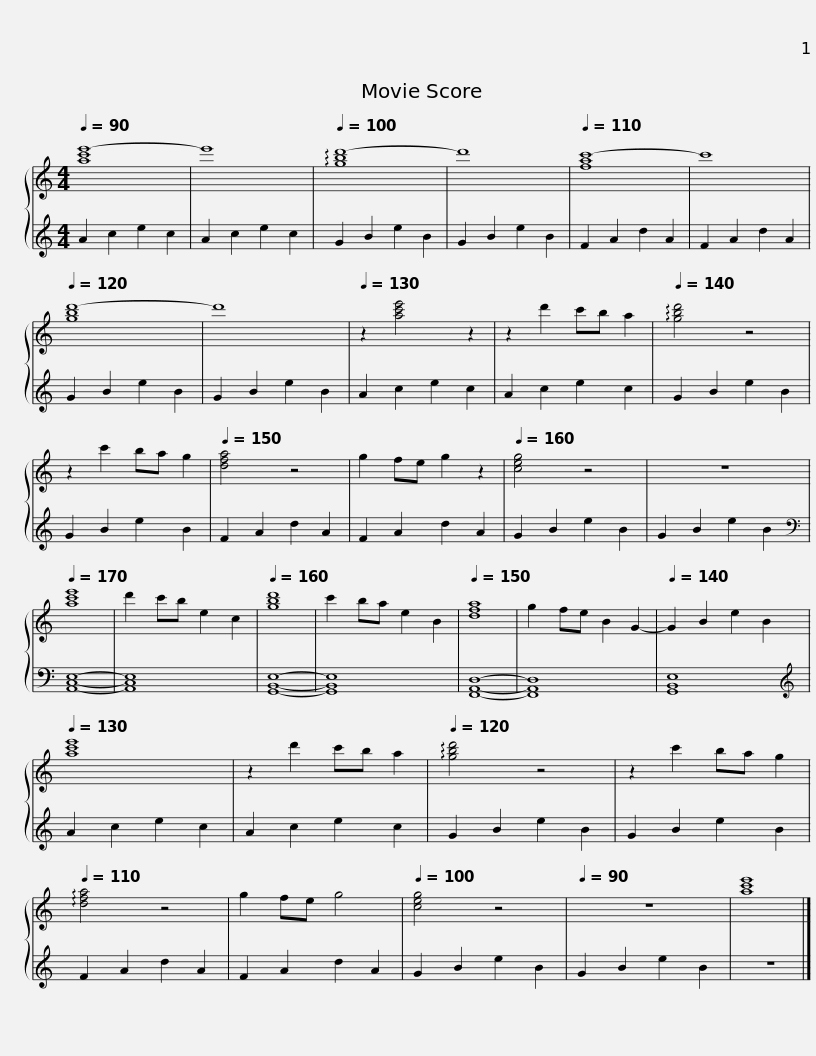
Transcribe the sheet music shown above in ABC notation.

X:1
%%score { 1 | 2 }
L:1/8
Q:1/4=90
M:4/4
I:linebreak $
K:C
V:1 treble
V:2 treble
V:1
 [ac'e'-]8 | e'8 |[Q:1/4=100] !arpeggio![gbd'-]8 | d'8 |[Q:1/4=110] [fac'-]8 | %5
 c'8 |[Q:1/4=120] [gbd'-]8 | d'8 |[Q:1/4=130] z2 [ac'e']4 z2 |$ z2 d'2 c'b a2 | %10
[Q:1/4=140] !arpeggio![gbd']4 z4 | z2 c'2 ba g2 |[Q:1/4=150] [dfa]4 z4 | g2 fe g2 z2 |[Q:1/4=160] [ceg]4 z4 | %15
 z8 |[Q:1/4=170] [ac'e']8 | d'2 c'b e2 c2 |$[Q:1/4=160] [gbd']8 | c'2 ba e2 B2 | %20
[Q:1/4=150] [dfa]8 | g2 fe B2 G2- |[Q:1/4=140] G2 B2 e2 B2 |[Q:1/4=130] [ac'e']8 | z2 d'2 c'b a2 | %25
[Q:1/4=120] !arpeggio![gbd']4 z4 | z2 c'2 ba g2 |$[Q:1/4=110] !arpeggio![dfa]4 z4 | g2 fe g4 |[Q:1/4=100] [ceg]4 z4 | %30
[Q:1/4=90] z8 | [ac'e']8 |] %32
V:2
 A2 c2 e2 c2 | A2 c2 e2 c2 | G2 B2 e2 B2 | G2 B2 e2 B2 | F2 A2 d2 A2 | %5
 F2 A2 d2 A2 | G2 B2 e2 B2 | G2 B2 e2 B2 | A2 c2 e2 c2 |$ A2 c2 e2 c2 | %10
 G2 B2 e2 B2 | G2 B2 e2 B2 | F2 A2 d2 A2 | F2 A2 d2 A2 | G2 B2 e2 B2 | %15
 G2 B2 e2 B2 |[K:bass] [A,,C,E,]8- | [A,,C,E,]8 |$ [G,,B,,E,]8- | [G,,B,,E,]8 | %20
 [F,,A,,D,]8- | [F,,A,,D,]8 | [G,,B,,E,]8 |[K:treble] A2 c2 e2 c2 | A2 c2 e2 c2 | %25
 G2 B2 e2 B2 | G2 B2 e2 B2 |$ F2 A2 d2 A2 | F2 A2 d2 A2 | G2 B2 e2 B2 | %30
 G2 B2 e2 B2 | z8 |] %32
